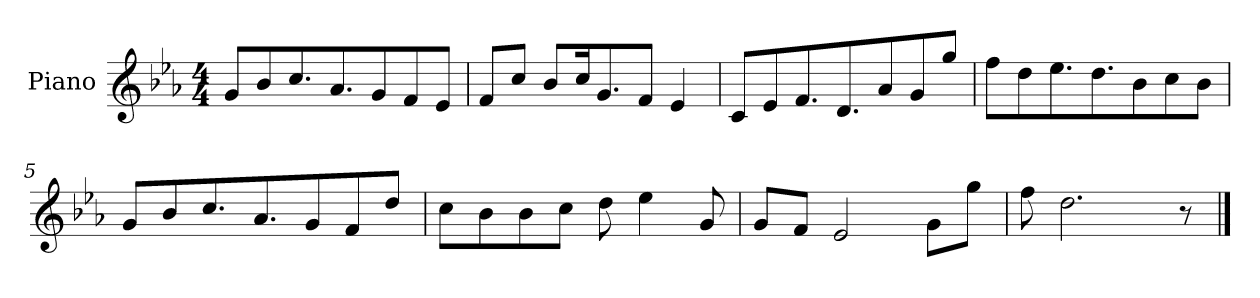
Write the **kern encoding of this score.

**kern
*part1
*staff1
*I"Piano
*I'Pno.
*clefG2
*k[b-e-a-]
*M4/4
=1
8g/L
8b-/
8.cc/
8.a-/
8g/
8f/
8e-/J
=2
8f/L
8cc/J
8b-/L
16cc/K
8.g/
8f/J
4e-/
=3
8c/L
8e-/
8.f/
8.d/
8a-/
8g/
8gg/J
=4
8ff\L
8dd\
8.ee-\
8.dd\
8b-\
8cc\
8b-\J
!!LO:LB:g=z
=5
8g/L
8b-/
8.cc/
8.a-/
8g/
8f/
8dd/J
=6
8cc\L
8b-\
8b-\
8cc\J
8dd\
4ee-\
8g/
=7
8g/L
8f/J
2e-/
8g\L
8gg\J
=8
8ff\
2.dd\
8r
==
*-
